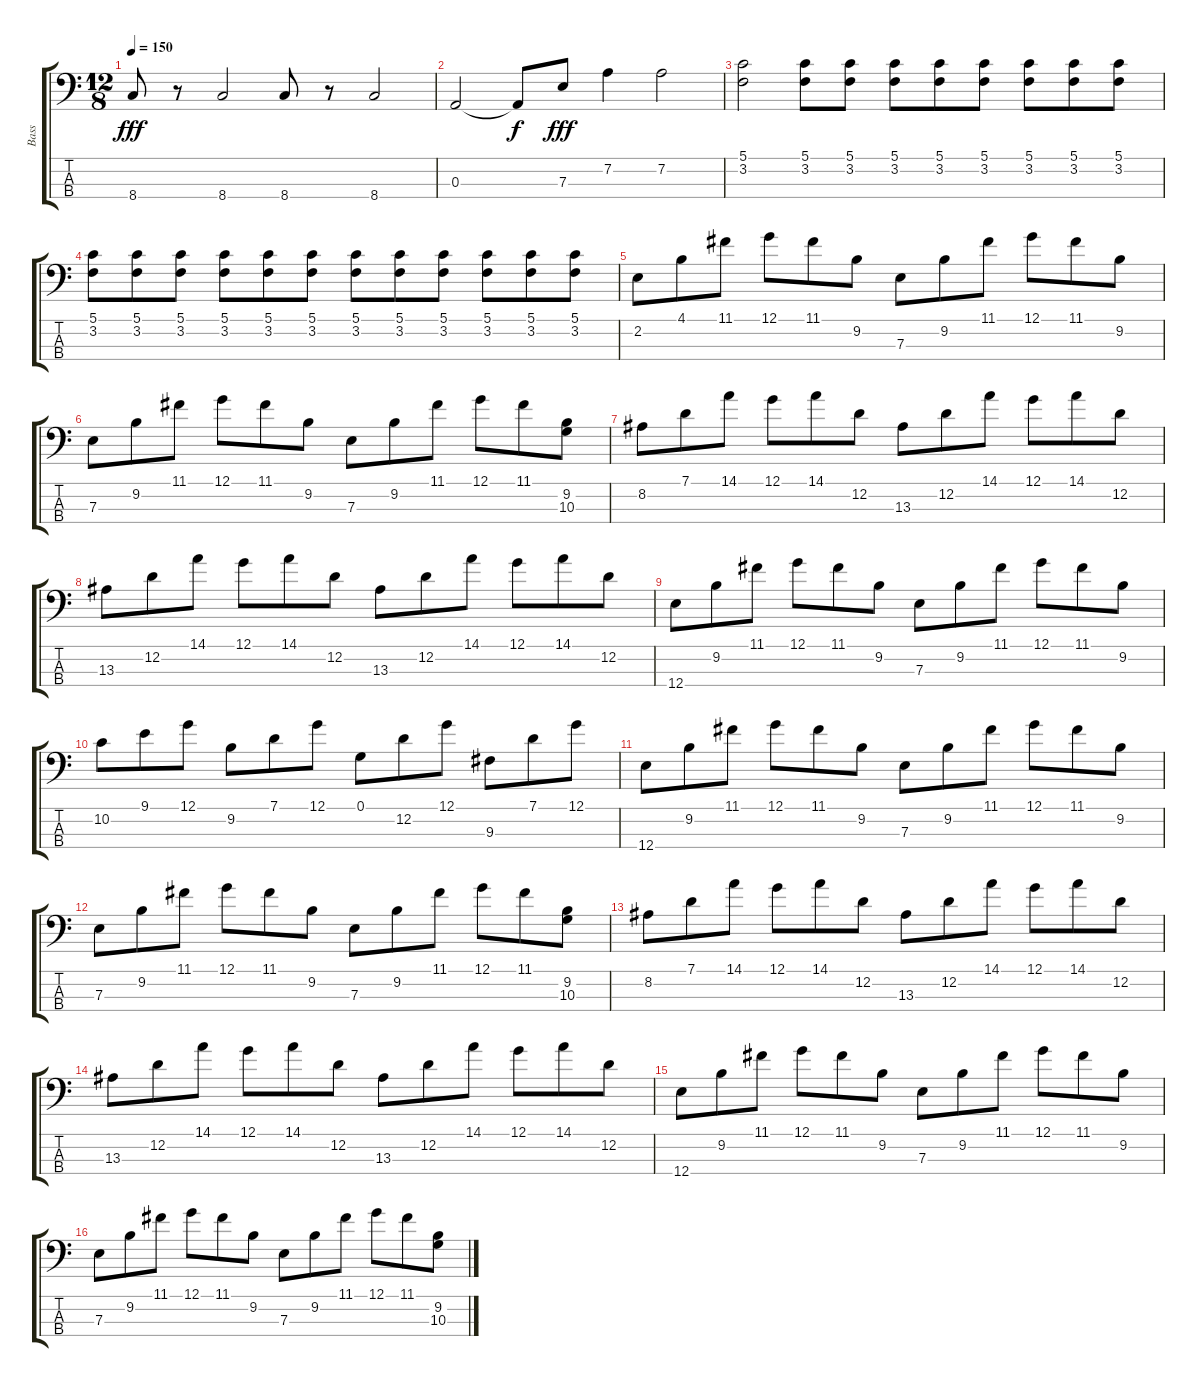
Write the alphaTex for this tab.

\track ("Bass" "Bass") {instrument acousticguitarnylon}
\staff {score tabs}
\tuning (G2 D2 A1 E1) {hide}
\ts (12 8)
\tempo 150
\clef f4
\ks c
8.4.8{dy fff} r.8 8.4.2 8.4.8 r.8 8.4.2 |
0.3.2 0.3{t}.8{dy f} 7.3.8{dy fff} 7.2.4 7.2.2 |
(5.1 3.2).2 (5.1 3.2).8 (5.1 3.2).8 (5.1 3.2).8 (5.1 3.2).8 (5.1 3.2).8 (5.1 3.2).8 (5.1 3.2).8 (5.1 3.2).8 |
(5.1 3.2).8 (5.1 3.2).8 (5.1 3.2).8 (5.1 3.2).8 (5.1 3.2).8 (5.1 3.2).8 (5.1 3.2).8 (5.1 3.2).8 (5.1 3.2).8 (5.1 3.2).8 (5.1 3.2).8 (5.1 3.2).8 |
2.2.8 4.1.8 11.1.8 12.1.8 11.1.8 9.2.8 7.3.8 9.2.8 11.1.8 12.1.8 11.1.8 9.2.8 |
7.3.8 9.2.8 11.1.8 12.1.8 11.1.8 9.2.8 7.3.8 9.2.8 11.1.8 12.1.8 11.1.8 (9.2 10.3).8 |
8.2.8 7.1.8 14.1.8 12.1.8 14.1.8 12.2.8 13.3.8 12.2.8 14.1.8 12.1.8 14.1.8 12.2.8 |
13.3.8 12.2.8 14.1.8 12.1.8 14.1.8 12.2.8 13.3.8 12.2.8 14.1.8 12.1.8 14.1.8 12.2.8 |
12.4.8 9.2.8 11.1.8 12.1.8 11.1.8 9.2.8 7.3.8 9.2.8 11.1.8 12.1.8 11.1.8 9.2.8 |
10.2.8 9.1.8 12.1.8 9.2.8 7.1.8 12.1.8 0.1.8 12.2.8 12.1.8 9.3.8 7.1.8 12.1.8 |
12.4.8 9.2.8 11.1.8 12.1.8 11.1.8 9.2.8 7.3.8 9.2.8 11.1.8 12.1.8 11.1.8 9.2.8 |
7.3.8 9.2.8 11.1.8 12.1.8 11.1.8 9.2.8 7.3.8 9.2.8 11.1.8 12.1.8 11.1.8 (9.2 10.3).8 |
8.2.8 7.1.8 14.1.8 12.1.8 14.1.8 12.2.8 13.3.8 12.2.8 14.1.8 12.1.8 14.1.8 12.2.8 |
13.3.8 12.2.8 14.1.8 12.1.8 14.1.8 12.2.8 13.3.8 12.2.8 14.1.8 12.1.8 14.1.8 12.2.8 |
12.4.8 9.2.8 11.1.8 12.1.8 11.1.8 9.2.8 7.3.8 9.2.8 11.1.8 12.1.8 11.1.8 9.2.8 |
7.3.8 9.2.8 11.1.8 12.1.8 11.1.8 9.2.8 7.3.8 9.2.8 11.1.8 12.1.8 11.1.8 (9.2 10.3).8
